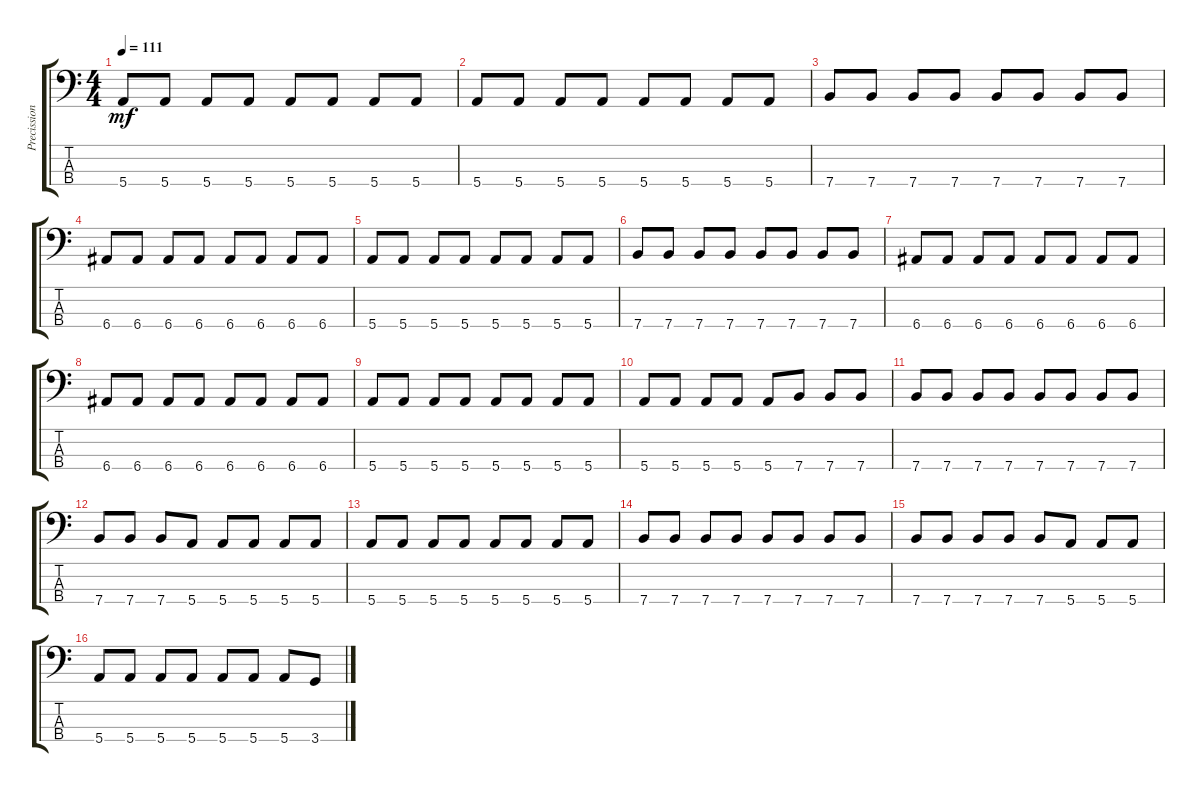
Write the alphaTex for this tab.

\track ("Precission Bass" "Precission") {instrument electricbassfinger}
\staff {score tabs}
\tuning (G2 D2 A1 E1) {hide}
\ts (4 4)
\tempo 111
\clef f4
\ks c
5.4.8{dy mf} 5.4.8 5.4.8 5.4.8 5.4.8 5.4.8 5.4.8 5.4.8 |
5.4.8 5.4.8 5.4.8 5.4.8 5.4.8 5.4.8 5.4.8 5.4.8 |
7.4.8 7.4.8 7.4.8 7.4.8 7.4.8 7.4.8 7.4.8 7.4.8 |
6.4.8 6.4.8 6.4.8 6.4.8 6.4.8 6.4.8 6.4.8 6.4.8 |
5.4.8 5.4.8 5.4.8 5.4.8 5.4.8 5.4.8 5.4.8 5.4.8 |
7.4.8 7.4.8 7.4.8 7.4.8 7.4.8 7.4.8 7.4.8 7.4.8 |
6.4.8 6.4.8 6.4.8 6.4.8 6.4.8 6.4.8 6.4.8 6.4.8 |
6.4.8 6.4.8 6.4.8 6.4.8 6.4.8 6.4.8 6.4.8 6.4.8 |
5.4.8 5.4.8 5.4.8 5.4.8 5.4.8 5.4.8 5.4.8 5.4.8 |
5.4.8 5.4.8 5.4.8 5.4.8 5.4.8 7.4.8 7.4.8 7.4.8 |
7.4.8 7.4.8 7.4.8 7.4.8 7.4.8 7.4.8 7.4.8 7.4.8 |
7.4.8 7.4.8 7.4.8 5.4.8 5.4.8 5.4.8 5.4.8 5.4.8 |
5.4.8 5.4.8 5.4.8 5.4.8 5.4.8 5.4.8 5.4.8 5.4.8 |
7.4.8 7.4.8 7.4.8 7.4.8 7.4.8 7.4.8 7.4.8 7.4.8 |
7.4.8 7.4.8 7.4.8 7.4.8 7.4.8 5.4.8 5.4.8 5.4.8 |
5.4.8 5.4.8 5.4.8 5.4.8 5.4.8 5.4.8 5.4.8 3.4.8
